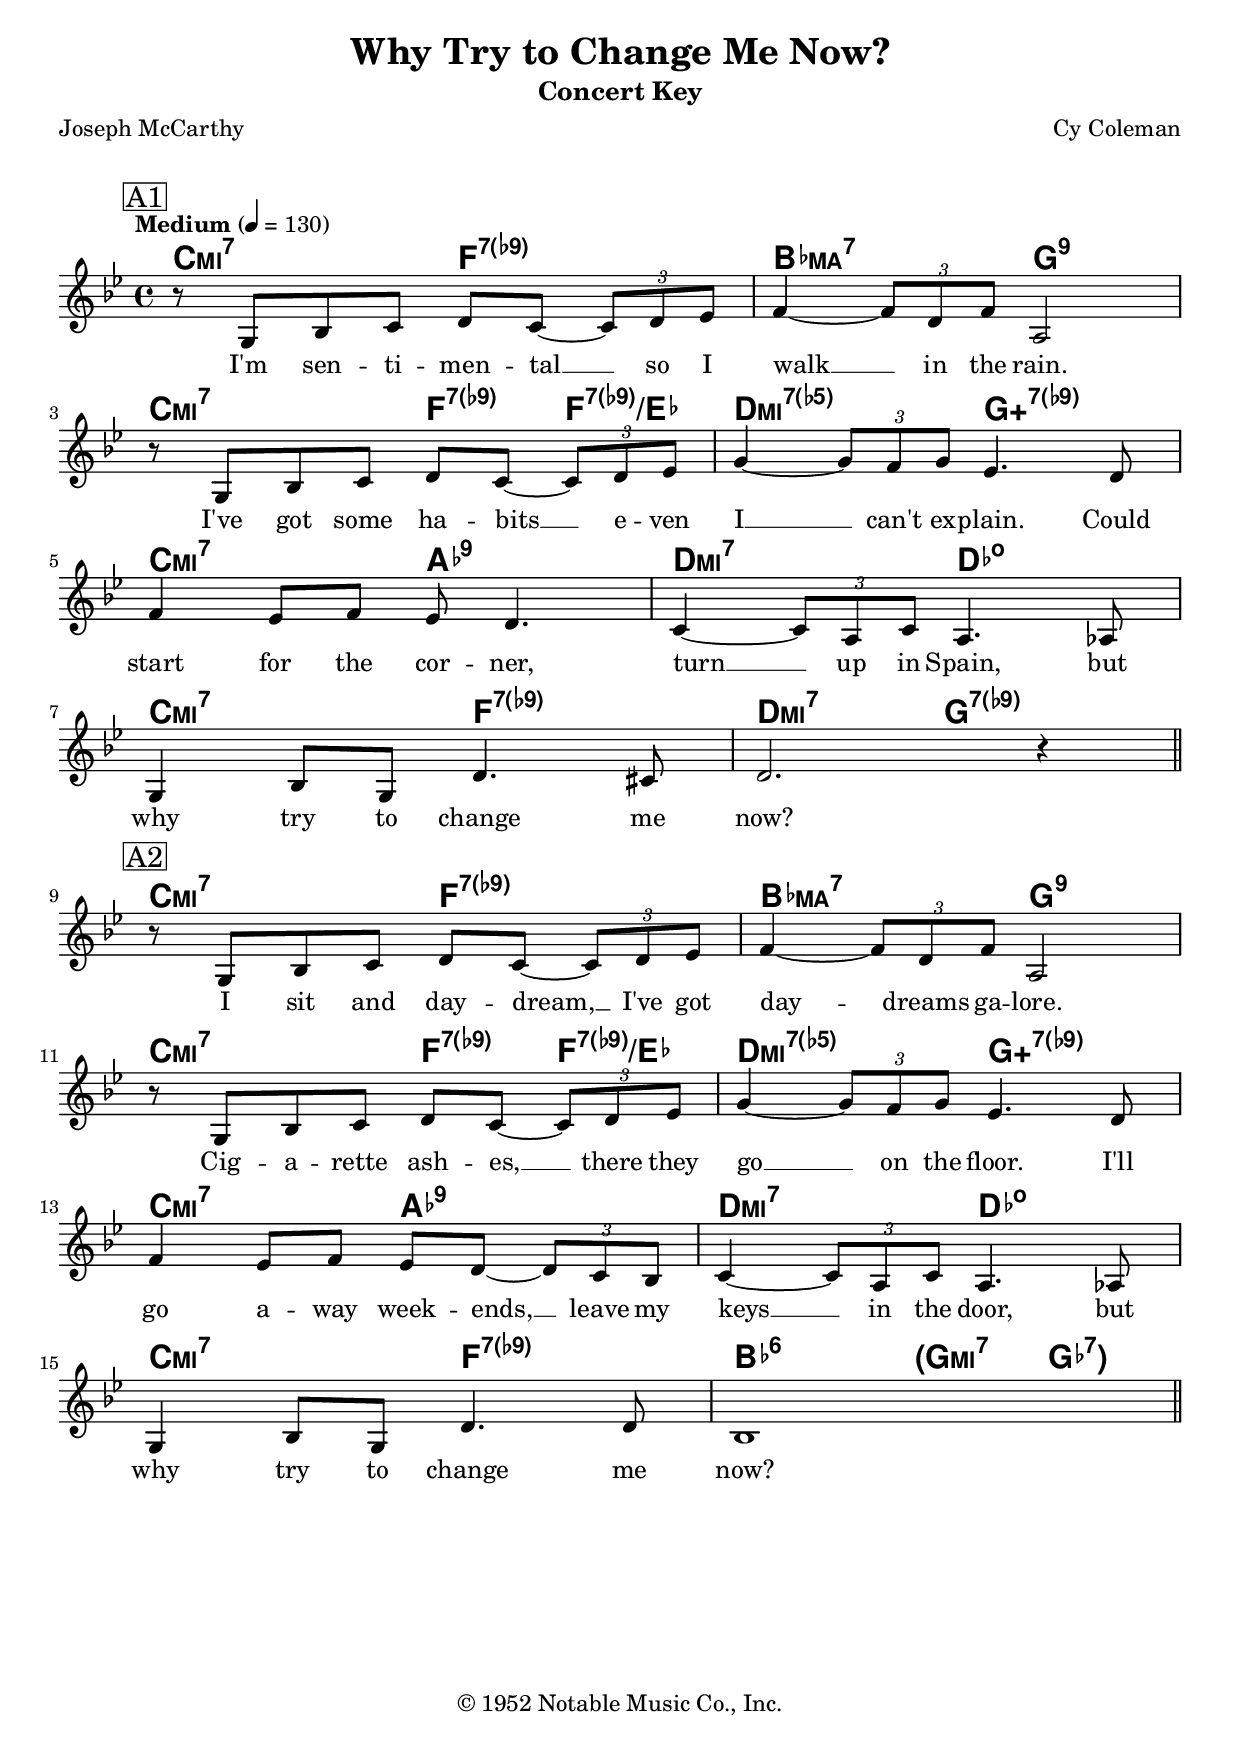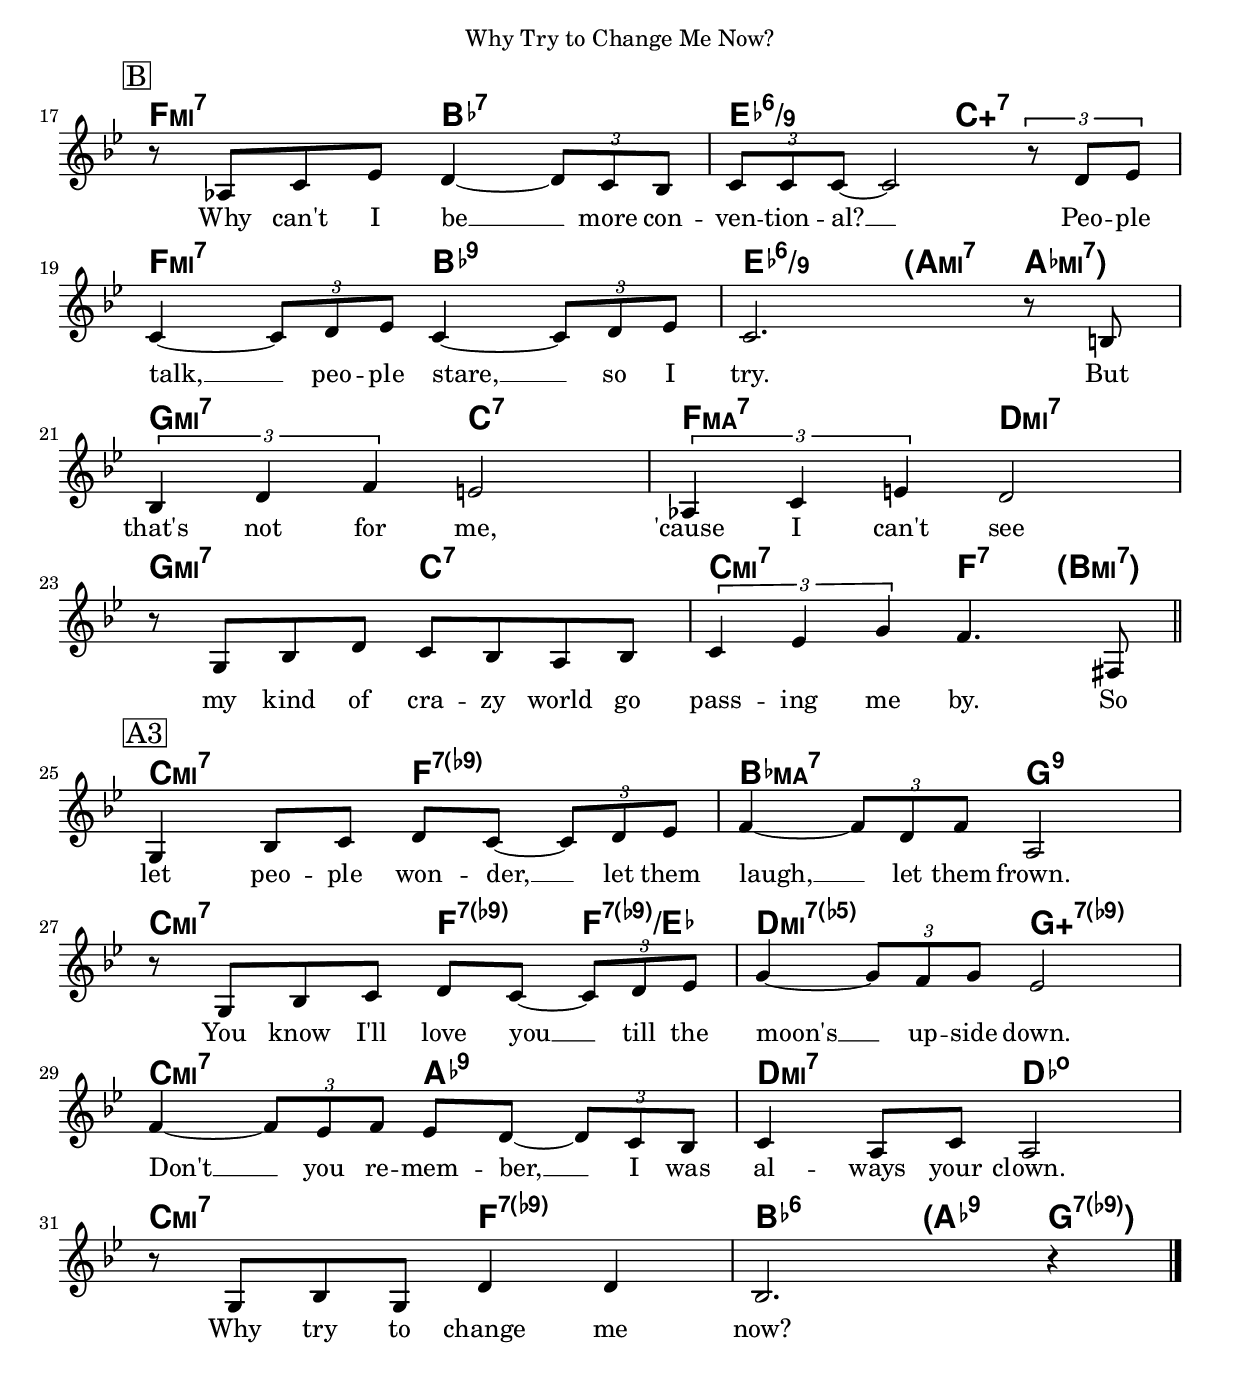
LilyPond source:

\version "2.24.0"

\include "english.ly"

instrument = "Concert Key"
whatKey = bf,
whatClef = "treble"

%% -*- Mode: LilyPond -*-

\include "lead-sheets.ily"

\header {
  title = "Why Try to Change Me Now?"
  subtitle = \instrument
  poet = "Joseph McCarthy"
  composer = "Cy Coleman"
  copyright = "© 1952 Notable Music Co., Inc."
}

refrainLyrics = \lyricmode {
I'm sen -- ti -- men -- tal __ so I walk __ in the rain.
I've got some ha -- bits __ e -- ven I __ can't ex -- plain.
Could start for the cor -- ner, turn __ up in Spain,
but why try to change me now?

I sit and day -- dream, __ I've got day -- dreams ga -- lore.
Cig -- a -- rette ash -- es, __ there they go __ on the floor.
I'll go a -- way week -- ends, __ leave my keys __ in the door,
but why try to change me now?

Why can't I be __ more con -- ven -- tion -- al? __
Peo -- ple talk, __ peo -- ple stare, __ so I try.
But that's not for me, 'cause I can't see
my kind of cra -- zy world go pass -- ing me by.

So let peo -- ple won -- der, __
let them laugh, __ let them frown.
You know I'll love you __ till the moon's __ up -- side down.
Don't __ you re -- mem -- ber, __ I was al -- ways your clown.
Why try to change me now?
}

refrainChords = \chordmode {
  g2:m7 c2:7.9- f2:maj7 d2:9 g2:m7 c4:7.9- c4:7.9-/bf
  a2:m7.5- d2:7.5+.9- g2:m7 ef2:9 a2:m7 af2:dim7
  g2:m7 c2:7.9- a2:m7 d2:7.9-
  
  g2:m7 c2:7.9- f2:maj7 d2:9 g2:m7 c4:7.9- c4:7.9-/bf
  a2:m7.5- d2:7.5+.9- g2:m7 ef2:9 a2:m7 af2:dim7
  g2:m7 c2:7.9- f2:6
  \set chordNameFunction = #begin-parenthesis-ignatzek-chord-names 
  d4:m7
  \set chordNameFunction = #end-parenthesis-ignatzek-chord-names 
  df4:7
  \unset chordNameFunction

  c2:m7 f2:7 bf2:6.9 g2:7.5+ c2:m7 f2:9 bf2:6.9
  \set chordNameFunction = #begin-parenthesis-ignatzek-chord-names 
  e4:m7
  \set chordNameFunction = #end-parenthesis-ignatzek-chord-names 
  ef4:m7
  \unset chordNameFunction
  d2:m7 g2:7 c2:maj7 a2:m7
  d2:m7 g2:7 g2:m7 c4:7
  \set chordNameFunction = #begin-end-parenthesis-ignatzek-chord-names 
  fs4:m7
  \unset chordNameFunction

  g2:m7 c2:7.9-
  f2:maj7 d2:9 g2:m7 c4:7.9- c4:7.9-/bf
  a2:m7.5- d2:7.5+.9- g2:m7 ef2:9 a2:m7 af2:dim7
  g2:m7 c2:7.9- f2:6
  \set chordNameFunction = #begin-parenthesis-ignatzek-chord-names 
  ef4:9
  \set chordNameFunction = #end-parenthesis-ignatzek-chord-names 
  d4:7.9-
  \unset chordNameFunction
}

refrainKey = f

refrainMelody = \relative f' {
  \time 4/4
  \key \refrainKey \major
  \clef \whatClef
  \tempo "Medium" 4 = 130

  \mark \markup{ \box "A1" }
  
  r8 d8 f8 g8 a8 g8~ \tuplet 3/2 { g8 a8 bf8 } |
  c4~ \tuplet 3/2 { c8 a8 c8 } e,2 |
  \break
  r8 d8 f8 g8 a8 g8~ \tuplet 3/2 { g8 a8 bf8 } |
  d4~ \tuplet 3/2 { d8 c8 d8 } bf4. a8 |
  \break
  c4 bf8 c8 bf8 a4. | g4~ \tuplet 3/2 { g8 e8 g8 } e4. ef8 |
  \break
  d4 f8 d8 a'4. gs8 | a2. r4 |
  \bar "||"
  \break
  
  \mark \markup{ \box "A2" }

  r8 d,8 f8 g8 a8 g8~ \tuplet 3/2 { g8 a8 bf8 } |
  c4~ \tuplet 3/2 { c8 a8 c8 } e,2 |
  \break
  r8 d8 f8 g8 a8 g8~ \tuplet 3/2 { g8 a8 bf8 } |
  d4~ \tuplet 3/2 { d8 c8 d8 } bf4. a8 |
  \break
  c4 bf8 c8 bf8 a8~ \tuplet 3/2 { a8 g8 f8 } |
  g4~ \tuplet 3/2 { g8 e8 g8 } e4. ef8 |
  \break
  d4 f8 d8 a'4. a8 | f1 |
  \bar "||"
  \break

  \pageBreak
    

  \mark \markup{ \box "B" }

  r8 ef8 g8 bf8 a4~ \tuplet 3/2 { a8 g8 f8 } |
  \tuplet 3/2 { g8 g8 g8~ } g2 \tuplet 3/2 { r8 a8 bf8 } |
  \break
  g4~ \tuplet 3/2 { g8 a8 bf8 } g4~ \tuplet 3/2 { g8 a8 bf8 } |
  g2. r8 gf8 |
  \break
  \tuplet 3/2 { f4 a4 c4 } b2 | \tuplet 3/2 { ef,4 g4 b4 } a2 |
  \break
  r8 d,8 f8 a8 g8 f8 e8 f8 | \tuplet 3/2 { g4 bf4 d4 } c4. cs,8 |
  \bar "||"
  \break
  
  \mark \markup{ \box "A3" }

  d4 f8 g8 a8 g8~ \tuplet 3/2 { g8 a8 bf8 } |
  c4~ \tuplet 3/2 { c8 a8 c8 } e,2 |
  \break
  r8 d8 f8 g8 a8 g8~ \tuplet 3/2 { g8 a8 bf8 } |
  d4~ \tuplet 3/2 { d8 c8 d8 } bf2 |
  \break
  c4~ \tuplet 3/2 { c8 bf8 c8 } bf8 a8~ \tuplet 3/2 { a8 g8 f8 } |
  g4 e8 g8 e2 |
  \break
  r8 d8 f8 d8 a'4 a4 | f2. r4 |

  \bar "|."
}

\include "paper.ily"

\markup {
  % Leave a gap after the header
  \vspace #1
}

\include "refrain.ily"

